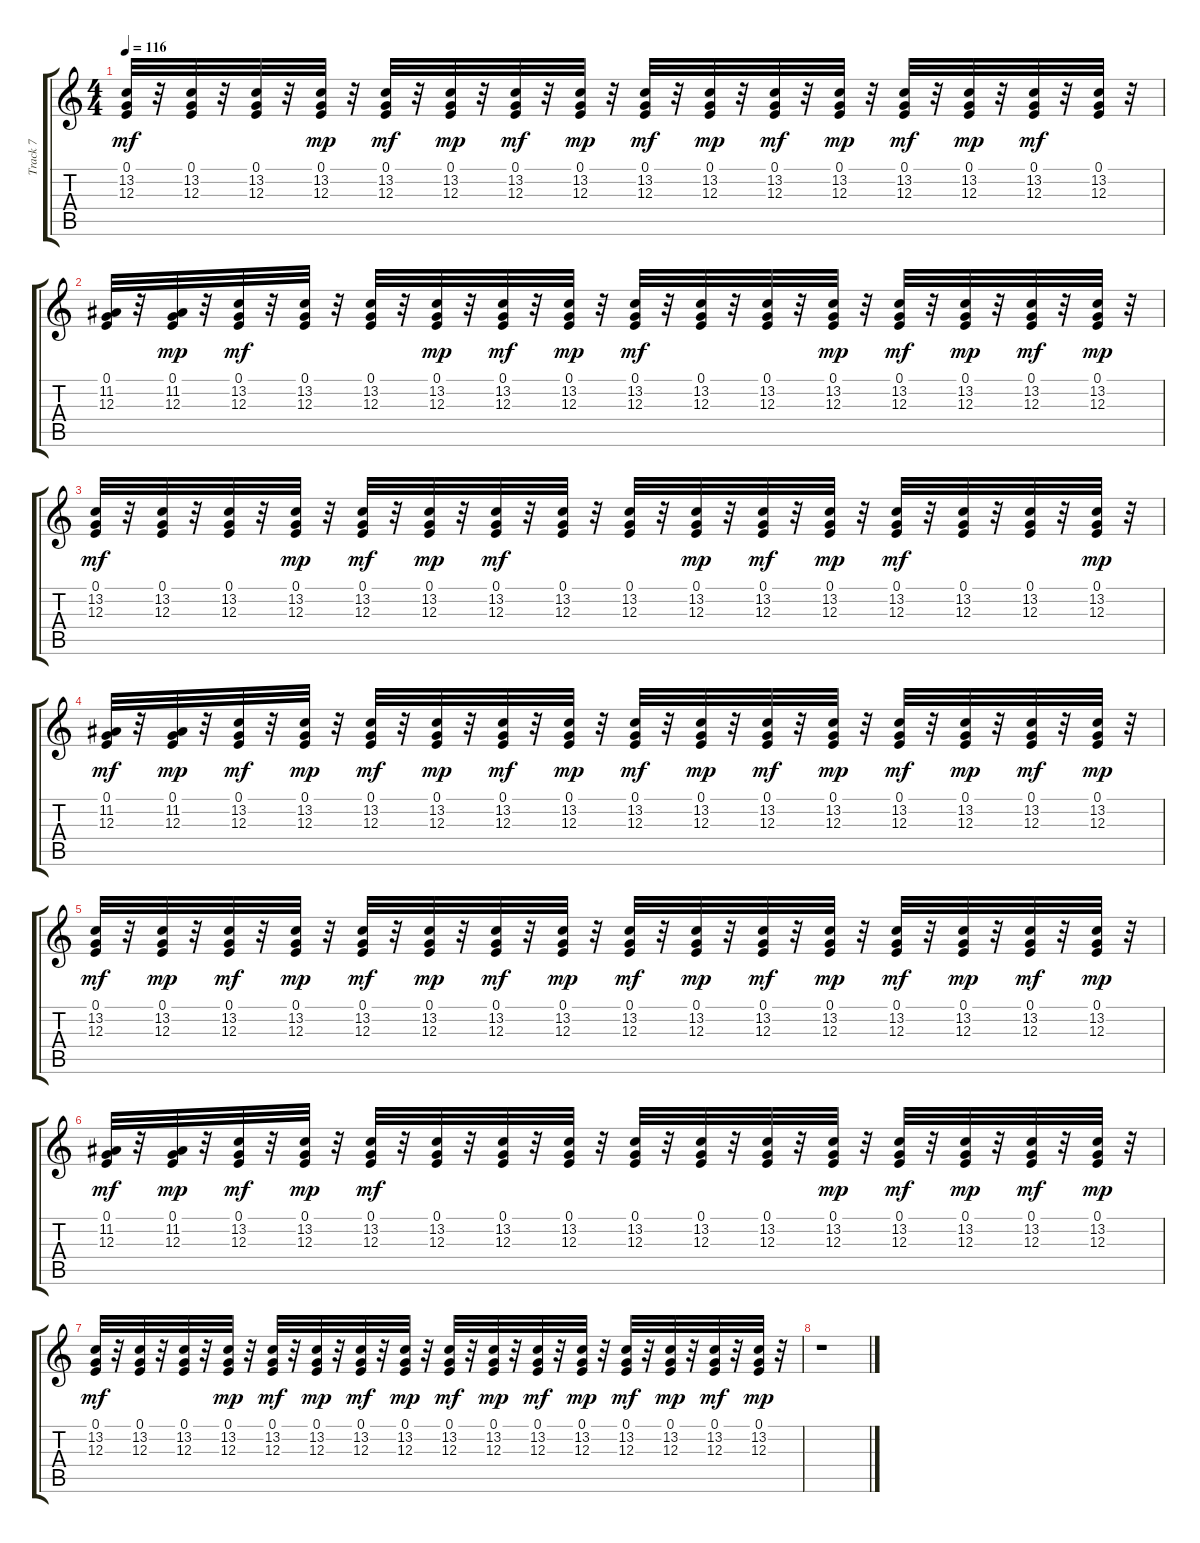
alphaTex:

\track ("Track 7" "Track 7") {instrument lead8bassandlead}
\staff {score tabs}
\tuning (E4 B3 G3 D3 A2 E2) {hide}
\ts (4 4)
\tempo 116
\clef g2
\ks c
(0.1 13.2 12.3).32{dy mf} r.32 (0.1 13.2 12.3).32 r.32 (0.1 13.2 12.3).32 r.32 (0.1 13.2 12.3).32{dy mp} r.32 (0.1 13.2 12.3).32{dy mf} r.32 (0.1 13.2 12.3).32{dy mp} r.32 (0.1 13.2 12.3).32{dy mf} r.32 (0.1 13.2 12.3).32{dy mp} r.32 (0.1 13.2 12.3).32{dy mf} r.32 (0.1 13.2 12.3).32{dy mp} r.32 (0.1 13.2 12.3).32{dy mf} r.32 (0.1 13.2 12.3).32{dy mp} r.32 (0.1 13.2 12.3).32{dy mf} r.32 (0.1 13.2 12.3).32{dy mp} r.32 (0.1 13.2 12.3).32{dy mf} r.32 (0.1 13.2 12.3).32 r.32 |
(0.1 11.2 12.3).32 r.32 (0.1 11.2 12.3).32{dy mp} r.32 (0.1 13.2 12.3).32{dy mf} r.32 (0.1 13.2 12.3).32 r.32 (0.1 13.2 12.3).32 r.32 (0.1 13.2 12.3).32{dy mp} r.32 (0.1 13.2 12.3).32{dy mf} r.32 (0.1 13.2 12.3).32{dy mp} r.32 (0.1 13.2 12.3).32{dy mf} r.32 (0.1 13.2 12.3).32 r.32 (0.1 13.2 12.3).32 r.32 (0.1 13.2 12.3).32{dy mp} r.32 (0.1 13.2 12.3).32{dy mf} r.32 (0.1 13.2 12.3).32{dy mp} r.32 (0.1 13.2 12.3).32{dy mf} r.32 (0.1 13.2 12.3).32{dy mp} r.32 |
(0.1 13.2 12.3).32{dy mf} r.32 (0.1 13.2 12.3).32 r.32 (0.1 13.2 12.3).32 r.32 (0.1 13.2 12.3).32{dy mp} r.32 (0.1 13.2 12.3).32{dy mf} r.32 (0.1 13.2 12.3).32{dy mp} r.32 (0.1 13.2 12.3).32{dy mf} r.32 (0.1 13.2 12.3).32 r.32 (0.1 13.2 12.3).32 r.32 (0.1 13.2 12.3).32{dy mp} r.32 (0.1 13.2 12.3).32{dy mf} r.32 (0.1 13.2 12.3).32{dy mp} r.32 (0.1 13.2 12.3).32{dy mf} r.32 (0.1 13.2 12.3).32 r.32 (0.1 13.2 12.3).32 r.32 (0.1 13.2 12.3).32{dy mp} r.32 |
(0.1 11.2 12.3).32{dy mf} r.32 (0.1 11.2 12.3).32{dy mp} r.32 (0.1 13.2 12.3).32{dy mf} r.32 (0.1 13.2 12.3).32{dy mp} r.32 (0.1 13.2 12.3).32{dy mf} r.32 (0.1 13.2 12.3).32{dy mp} r.32 (0.1 13.2 12.3).32{dy mf} r.32 (0.1 13.2 12.3).32{dy mp} r.32 (0.1 13.2 12.3).32{dy mf} r.32 (0.1 13.2 12.3).32{dy mp} r.32 (0.1 13.2 12.3).32{dy mf} r.32 (0.1 13.2 12.3).32{dy mp} r.32 (0.1 13.2 12.3).32{dy mf} r.32 (0.1 13.2 12.3).32{dy mp} r.32 (0.1 13.2 12.3).32{dy mf} r.32 (0.1 13.2 12.3).32{dy mp} r.32 |
(0.1 13.2 12.3).32{dy mf} r.32 (0.1 13.2 12.3).32{dy mp} r.32 (0.1 13.2 12.3).32{dy mf} r.32 (0.1 13.2 12.3).32{dy mp} r.32 (0.1 13.2 12.3).32{dy mf} r.32 (0.1 13.2 12.3).32{dy mp} r.32 (0.1 13.2 12.3).32{dy mf} r.32 (0.1 13.2 12.3).32{dy mp} r.32 (0.1 13.2 12.3).32{dy mf} r.32 (0.1 13.2 12.3).32{dy mp} r.32 (0.1 13.2 12.3).32{dy mf} r.32 (0.1 13.2 12.3).32{dy mp} r.32 (0.1 13.2 12.3).32{dy mf} r.32 (0.1 13.2 12.3).32{dy mp} r.32 (0.1 13.2 12.3).32{dy mf} r.32 (0.1 13.2 12.3).32{dy mp} r.32 |
(0.1 11.2 12.3).32{dy mf} r.32 (0.1 11.2 12.3).32{dy mp} r.32 (0.1 13.2 12.3).32{dy mf} r.32 (0.1 13.2 12.3).32{dy mp} r.32 (0.1 13.2 12.3).32{dy mf} r.32 (0.1 13.2 12.3).32 r.32 (0.1 13.2 12.3).32 r.32 (0.1 13.2 12.3).32 r.32 (0.1 13.2 12.3).32 r.32 (0.1 13.2 12.3).32 r.32 (0.1 13.2 12.3).32 r.32 (0.1 13.2 12.3).32{dy mp} r.32 (0.1 13.2 12.3).32{dy mf} r.32 (0.1 13.2 12.3).32{dy mp} r.32 (0.1 13.2 12.3).32{dy mf} r.32 (0.1 13.2 12.3).32{dy mp} r.32 |
(0.1 13.2 12.3).32{dy mf} r.32 (0.1 13.2 12.3).32 r.32 (0.1 13.2 12.3).32 r.32 (0.1 13.2 12.3).32{dy mp} r.32 (0.1 13.2 12.3).32{dy mf} r.32 (0.1 13.2 12.3).32{dy mp} r.32 (0.1 13.2 12.3).32{dy mf} r.32 (0.1 13.2 12.3).32{dy mp} r.32 (0.1 13.2 12.3).32{dy mf} r.32 (0.1 13.2 12.3).32{dy mp} r.32 (0.1 13.2 12.3).32{dy mf} r.32 (0.1 13.2 12.3).32{dy mp} r.32 (0.1 13.2 12.3).32{dy mf} r.32 (0.1 13.2 12.3).32{dy mp} r.32 (0.1 13.2 12.3).32{dy mf} r.32 (0.1 13.2 12.3).32{dy mp} r.32 |
r.1
